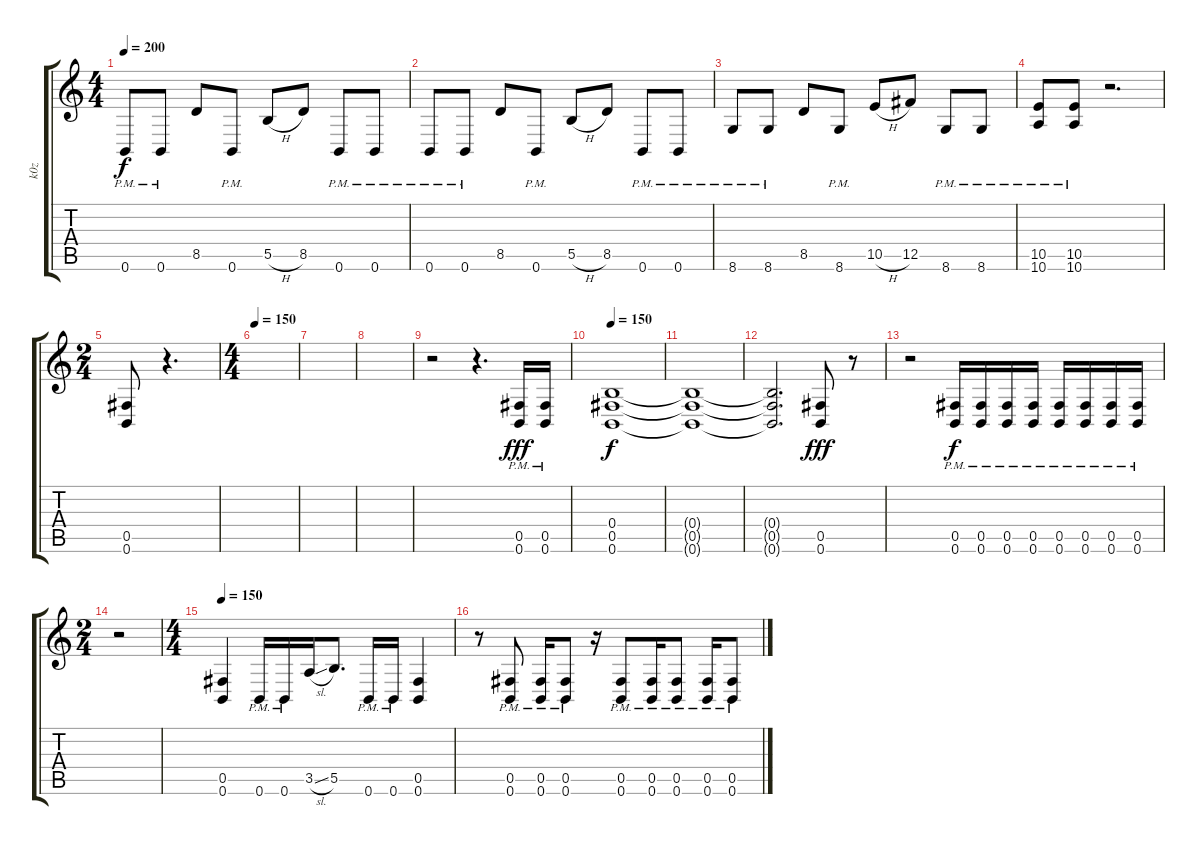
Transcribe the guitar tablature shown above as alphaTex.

\track ("k0z" "k0z") {instrument distortionguitar}
\staff {score tabs}
\tuning (Db4 Ab3 E3 B2 Gb2 B1) {hide}
\ts (4 4)
\tempo 200
\clef g2
\ks c
0.6{pm}.8{dy f} 0.6{pm}.8 8.5.8 0.6{pm}.8 5.5{h}.8 8.5.8 0.6{pm}.8 0.6{pm}.8 |
0.6{pm}.8 0.6{pm}.8 8.5.8 0.6{pm}.8 5.5{h}.8 8.5.8 0.6{pm}.8 0.6{pm}.8 |
8.6{pm}.8 8.6{pm}.8 8.5.8 8.6{pm}.8 10.5{h}.8 12.5.8 8.6{pm}.8 8.6{pm}.8 |
(10.5 10.6{pm}).8 (10.5 10.6{pm}).8 r.2{d} |
\ts (2 4)
(0.5 0.6).8 r.4{d} |
\ts (4 4)
\tempo 150
|
|
|
r.2 r.4{d} (0.5{pm} 0.6{pm}).16{dy fff} (0.5{pm} 0.6{pm}).16 |
\tempo 150
(0.4 0.5 0.6).1{dy f} |
(0.4{t} 0.5{t} 0.6{t}).1 |
(0.4{t} 0.5{t} 0.6{t}).2{d} (0.5 0.6).8{dy fff} r.8 |
r.2 (0.5{pm} 0.6{pm}).16{dy f} (0.5{pm} 0.6{pm}).16 (0.5{pm} 0.6{pm}).16 (0.5{pm} 0.6{pm}).16 (0.5{pm} 0.6{pm}).16 (0.5{pm} 0.6{pm}).16 (0.5{pm} 0.6{pm}).16 (0.5{pm} 0.6{pm}).16 |
\ts (2 4)
r.2 |
\ts (4 4)
\tempo 150
(0.5 0.6).4 0.6{pm}.16 0.6{pm}.16 3.5{sl}.16 5.5.8{d} 0.6{pm}.16 0.6{pm}.16 (0.5 0.6).4 |
r.8 (0.5{pm} 0.6{pm}).8 (0.5{pm} 0.6{pm}).16 (0.5{pm} 0.6{pm}).8 r.16 (0.5{pm} 0.6{pm}).8 (0.5{pm} 0.6{pm}).16 (0.5{pm} 0.6{pm}).8 (0.5{pm} 0.6{pm}).16 (0.5{pm} 0.6{pm}).8
